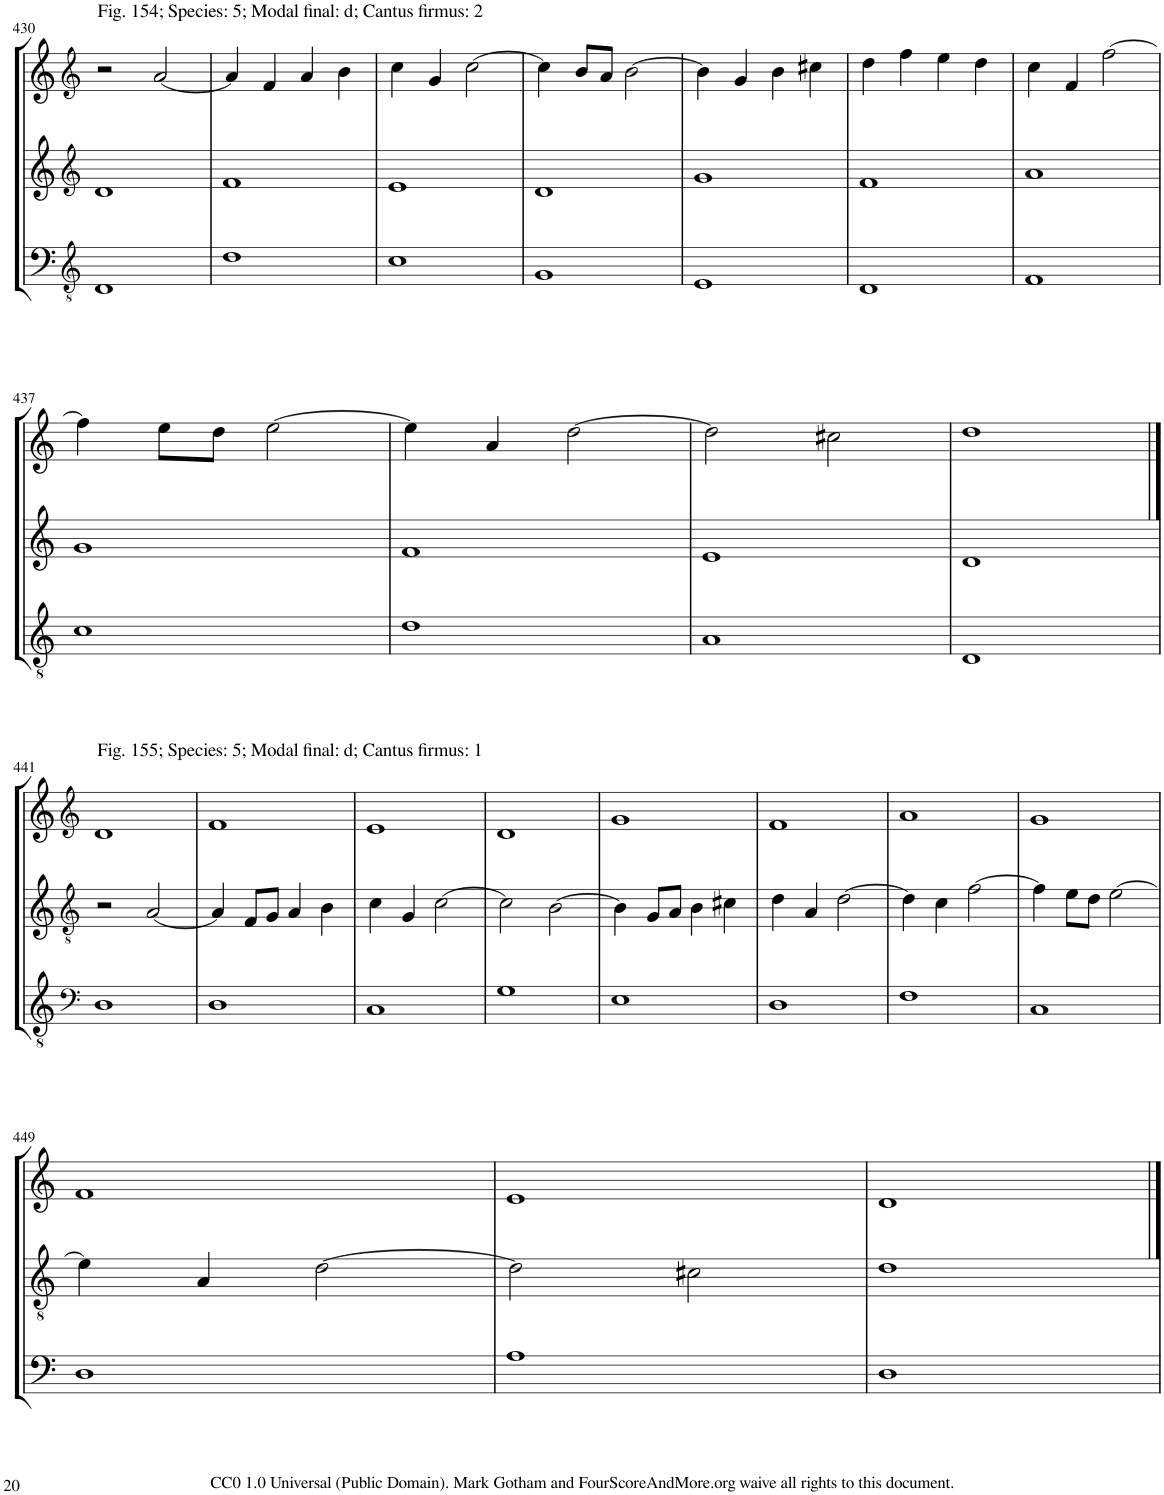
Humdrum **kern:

**kern	**kern	**kern
*part3	*part2	*part1
*staff3	*staff2	*staff1
*I"Piano	*I"Piano	*I"Piano
*I'Pno	*I'Pno	*I'Pno
!!LO:PB:g=z
*clefGv2	*clefG2	*clefG2
*k[]	*k[]	*k[]
*M4/4	*M4/4	*M4/4
=430	=430	=430
!	!	!LO:TX:a:t=Fig. 154; Species&colon; 5; Modal final&colon; d; Cantus firmus&colon; 2
1D	1d	2r
.	.	[2a/
=431	=431	=431
1d	1f	4a/]
.	.	4f/
.	.	4a/
.	.	4b\
=432	=432	=432
1c	1e	4cc\
.	.	4g/
.	.	[2cc\
=433	=433	=433
1G	1d	4cc\]
.	.	8b/L
.	.	8a/J
.	.	[2b\
=434	=434	=434
1E	1g	4b\]
.	.	4g/
.	.	4b\
.	.	4cc#X\
=435	=435	=435
1D	1f	4dd\
.	.	4ff\
.	.	4ee\
.	.	4dd\
=436	=436	=436
1F	1a	4cc\
.	.	4f/
.	.	[2ff\
!!LO:LB:g=z
=437	=437	=437
1c	1g	4ff\]
.	.	8ee\L
.	.	8dd\J
.	.	[2ee\
=438	=438	=438
1d	1f	4ee\]
.	.	4a/
.	.	[2dd\
=439	=439	=439
1A	1e	2dd\]
.	.	2cc#X\
=440	=440	=440
1D	1d	1dd
!!LO:LB:g=z
==441	==441	==441
*clefF4	*clefGv2	*clefG2
!	!	!LO:TX:a:t=Fig. 155; Species&colon; 5; Modal final&colon; d; Cantus firmus&colon; 1
1D	2r	1d
.	[2A/	.
=442	=442	=442
1D	4A/]	1f
.	8F/L	.
.	8G/J	.
.	4A/	.
.	4B\	.
=443	=443	=443
1C	4c\	1e
.	4G/	.
.	[2c\	.
=444	=444	=444
1G	2c\]	1d
.	[2B\	.
=445	=445	=445
1E	4B\]	1g
.	8G/L	.
.	8A/J	.
.	4B\	.
.	4c#X\	.
=446	=446	=446
1D	4d\	1f
.	4A/	.
.	[2d\	.
=447	=447	=447
1F	4d\]	1a
.	4c\	.
.	[2f\	.
=448	=448	=448
1C	4f\]	1g
.	8e\L	.
.	8d\J	.
.	[2e\	.
!!LO:LB:g=z
=449	=449	=449
1D	4e\]	1f
.	4A/	.
.	[2d\	.
=450	=450	=450
1A	2d\]	1e
.	2c#X\	.
=451	=451	=451
1D	1d	1d
==	==	==
*-	*-	*-
